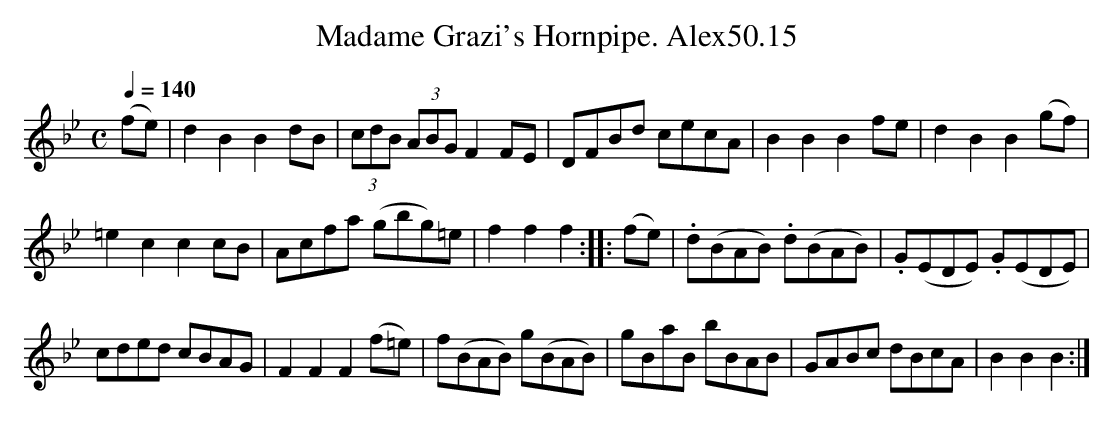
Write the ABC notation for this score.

X:1
T:Madame Grazi's Hornpipe. Alex50.15
M:C
L:1/8
Q:1/4=140
K:Bb
(fe)|d2B2B2 dB|(3cdB (3ABG F2 FE|DFBd cecA|B2B2B2 fe|d2B2B2 (gf)|
=e2c2c2 cB|Acfa (gbg)=e|f2f2f2::(fe)|.d(BAB) .d(BAB)|.G(EDE) .G(EDE)|
cded cBAG|F2F2F2 (f=e)|f(BAB) g(BAB)|gBaB bBAB|GABc dBcA|B2B2B2:|
